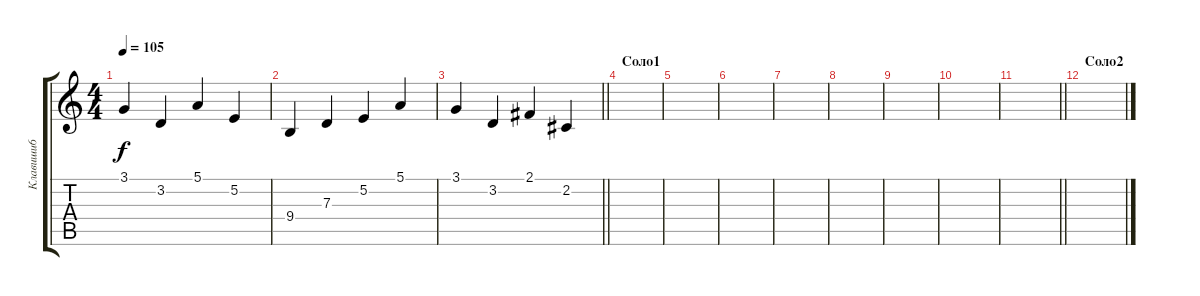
\track ("Клавиши6" "Клавиши6") {instrument orchestralharp}
\staff {score tabs}
\tuning (E4 B3 G3 D3 A2 E2) {hide}
\ts (4 4)
\tempo 105
\clef g2
\ks c
3.1.4{dy f} 3.2.4 5.1.4 5.2.4 |
9.4.4 7.3.4 5.2.4 5.1.4 |
\barLineRight lightlight
3.1.4 3.2.4 2.1.4 2.2.4 |
\section ("" "Соло1")
|
|
|
|
|
|
|
\barLineRight lightlight
|
\section ("" "Соло2")
